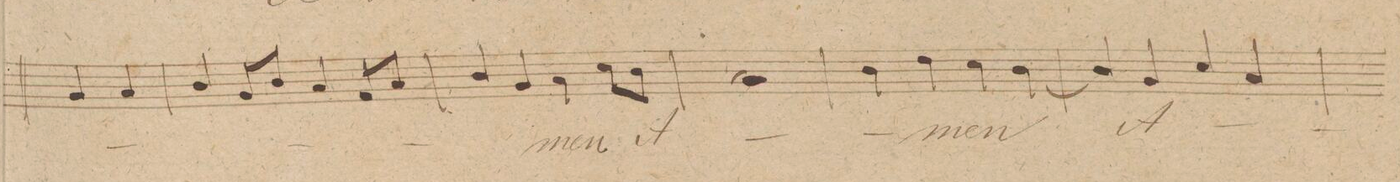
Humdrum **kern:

**kern	**text	**dynam
*I"Tenore.	*	*
*clefC4	*	*
*k[f#c#g#]	*	*
*met(c|)	*	*
*M2/2	*	*
4F#/	.	.
4G#/	.	.
=204	=204	=204
4A/	.	.
8F#/L	.	.
8A/J	.	.
4G#/	.	.
8E/L	.	.
8G#/J	.	.
=205	=205	=205
4A/	.	.
4F#/	.	.
4G#\	-men	.
8B\L	A-	.
8A\J	.	.
=206	=206	=206
1G#	.	.
=207	=207	=207
4A\	.	.
4c#\	-men	.
4B\	.	.
[<4A\	.	.
=208	=208	=208
4A/]	.	.
4F#/	-A-	.
4B/	.	.
4G#/	.	.
=209	=209	=209
*-	*-	*-
